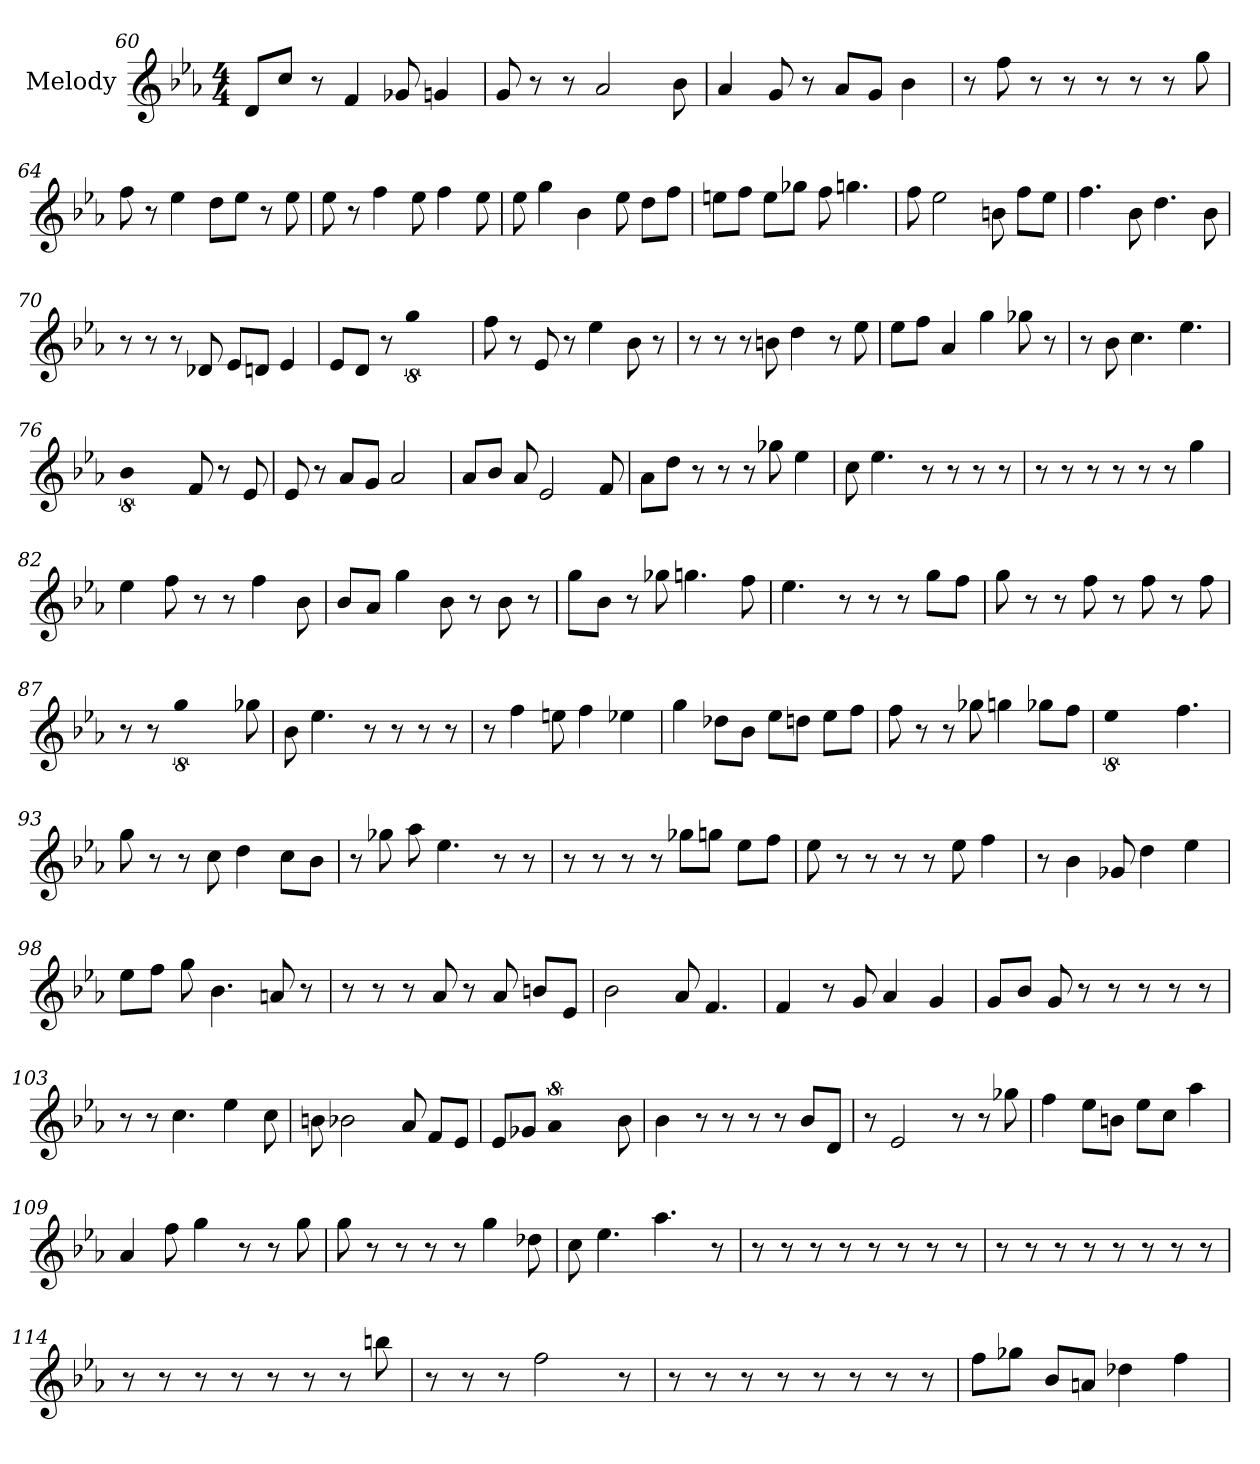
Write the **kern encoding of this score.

**kern
*part1
*staff1
*I"Melody
*clefG2
*k[b-e-a-]
*E-:
*M4/4
=60
8d/L
8cc/J
8r
4f
8g-
4g
=61
8g
8r
8r
2a-
8b-
=62
4a-
8g
8r
8a-/L
8g/J
4b-
=63
8r
8ff
8r
8r
8r
8r
8r
8gg
=64
8ff
8r
4ee-
8dd\L
8ee-\J
8r
8ee-
=65
8ee-
8r
4ff
8ee-
4ff
8ee-
=66
8ee-
4gg
4b-
8ee-
8dd\L
8ff\J
=67
8ee\L
8ff\J
8ee\L
8gg-\J
8ff
4.gg
=68
8ff
2ee-
8b
8ff\L
8ee-\J
=69
4.ff
8b-
4.dd
8b-
=70
8r
8r
8r
8d-
8e-/L
8d/J
4e-
=71
8e-/L
8d/J
8r
!LO:N:vis=2
8%5gg
=72
8ff
8r
8e-
8r
4ee-
8b-
8r
=73
8r
8r
8r
8b
4dd
8r
8ee-
=74
8ee-\L
8ff\J
4a-
4gg
8gg-
8r
=75
8r
8b-
4.cc
4.ee-
=76
!LO:N:vis=2
8%5b-
8f
8r
8e-
=77
8e-
8r
8a-/L
8g/J
2a-
=78
8a-/L
8b-/J
8a-
2e-
8f
=79
8a-\L
8dd\J
8r
8r
8r
8gg-
4ee-
=80
8cc
4.ee-
8r
8r
8r
8r
=81
8r
8r
8r
8r
8r
8r
4gg
=82
4ee-
8ff
8r
8r
4ff
8b-
=83
8b-/L
8a-/J
4gg
8b-
8r
8b-
8r
=84
8gg\L
8b-\J
8r
8gg-
4.gg
8ff
=85
4.ee-
8r
8r
8r
8gg\L
8ff\J
=86
8gg
8r
8r
8ff
8r
8ff
8r
8ff
=87
8r
8r
!LO:N:vis=2
8%5gg
8gg-
=88
8b-
4.ee-
8r
8r
8r
8r
=89
8r
4ff
8ee
4ff
4ee-
=90
4gg
8dd-\L
8b-\J
8ee-\L
8dd\J
8ee-\L
8ff\J
=91
8ff
8r
8r
8gg-
4gg
8gg-\L
8ff\J
=92
!LO:N:vis=2
8%5ee-
4.ff
=93
8gg
8r
8r
8cc
4dd
8cc\L
8b-\J
=94
8r
8gg-
8aa-
4.ee-
8r
8r
=95
8r
8r
8r
8r
8gg-\L
8gg\J
8ee-\L
8ff\J
=96
8ee-
8r
8r
8r
8r
8ee-
4ff
=97
8r
4b-
8g-
4dd
4ee-
=98
8ee-\L
8ff\J
8gg
4.b-
8a
8r
=99
8r
8r
8r
8a-
8r
8a-
8b/L
8e-/J
=100
2b-
8a-
4.f
=101
4f
8r
8g
4a-
4g
=102
8g/L
8b-/J
8g
8r
8r
8r
8r
8r
=103
8r
8r
4.cc
4ee-
8cc
=104
8b
2b-
8a-
8f/L
8e-/J
=105
8e-/L
8g-/J
!LO:N:vis=2
8%5a-
8b-
=106
4b-
8r
8r
8r
8r
8b-/L
8d/J
=107
8r
2e-
8r
8r
8gg-
=108
4ff
8ee-\L
8b\J
8ee-\L
8cc\J
4aa-
=109
4a-
8ff
4gg
8r
8r
8gg
=110
8gg
8r
8r
8r
8r
4gg
8dd-
=111
8cc
4.ee-
4.aa-
8r
=112
8r
8r
8r
8r
8r
8r
8r
8r
=113
8r
8r
8r
8r
8r
8r
8r
8r
=114
8r
8r
8r
8r
8r
8r
8r
8bb
=115
8r
8r
8r
2ff
8r
=116
8r
8r
8r
8r
8r
8r
8r
8r
=117
8ff\L
8gg-\J
8b-/L
8a/J
4dd-
4ff
=
*-
